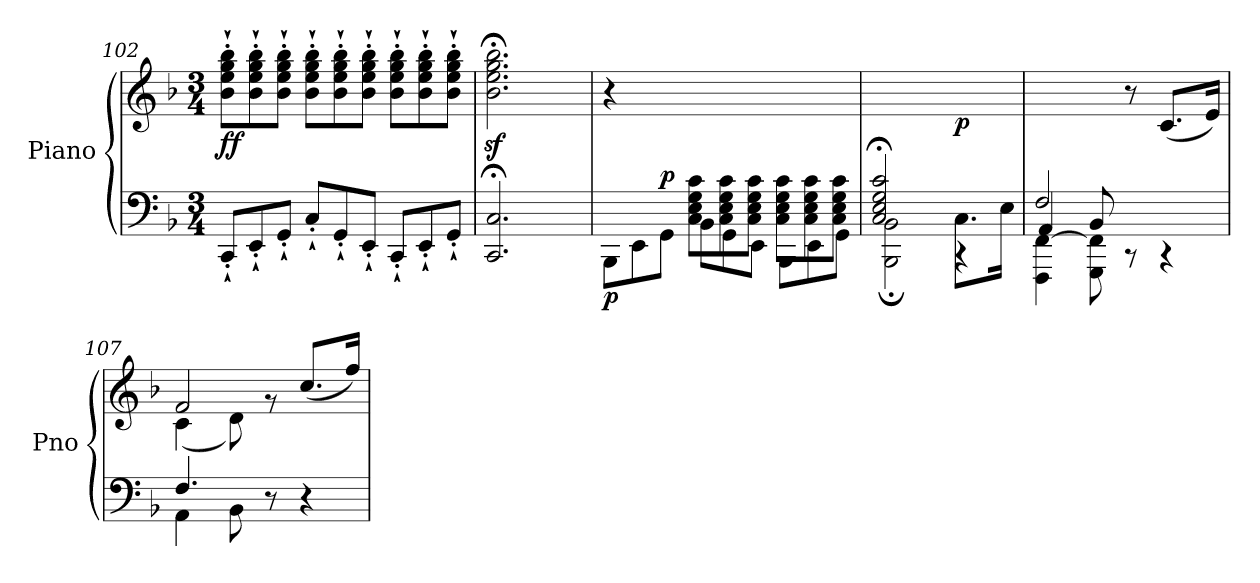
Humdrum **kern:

**kern	**kern	**dynam
*part1	*part1	*part1
*staff2	*staff1	*staff1/2
*I"Piano	*	*
*I'Pno	*	*
!!LO:PB:g=z
*clefF4	*clefG2	*
*k[b-]	*k[b-]	*
*M3/4	*M3/4	*
*Xtuplet	*Xtuplet	*
=102	=102	=102
!	!	!LO:DY:b
12CC`'/L	12b-\`' 12ee\`' 12gg\`' 12bb-\`'L	ff
12EE`'/	12b-\`' 12ee\`' 12gg\`' 12bb-\`'	.
12GG`'/J	12b-\`' 12ee\`' 12gg\`' 12bb-\`'J	.
12C`'/L	12b-\`' 12ee\`' 12gg\`' 12bb-\`'L	.
12GG`'/	12b-\`' 12ee\`' 12gg\`' 12bb-\`'	.
12EE`'/J	12b-\`' 12ee\`' 12gg\`' 12bb-\`'J	.
12CC`'/L	12b-\`' 12ee\`' 12gg\`' 12bb-\`'L	.
12EE`'/	12b-\`' 12ee\`' 12gg\`' 12bb-\`'	.
12GG`'/J	12b-\`' 12ee\`' 12gg\`' 12bb-\`'J	.
=103	=103	=103
2.CC/;< 2.C/;<	2.b-\z<;< 2.ee\z<;< 2.gg\z<;< 2.bb-\z<;<	.
=104	=104	=104
*^	*	*
!	!	!	!LO:DY:b=2
4ryy	12BBB-\L	4r	p
.	12EE\	.	.
!	!	!	!LO:DY:a=2
.	12GG\J	.	p
12C\ 12E\ 12G\ 12c\L	12BB-\L	2ryy	.
12C\ 12E\ 12G\ 12c\	12GG\	.	.
12C\ 12E\ 12G\ 12c\J	12EE\J	.	.
12C\ 12E\ 12G\ 12c\L	12BBB-\L	.	.
12C\ 12E\ 12G\ 12c\	12EE\	.	.
12C\ 12E\ 12G\ 12c\J	12GG\J	.	.
=105	=105	=105	=105
2C/;< 2E/;< 2G/;< 2c/;<	2BBB-\; 2BB-\;	2ryy	.
!	!	!	!LO:DY:b
8.C\L	4rCC	4ryy	p
16E\Jk	.	.	.
=106	=106	=106	=106
*	*^	*^	*
2F/	4AA/	4FFF\ [4FF\	2ryy	4.ryy	.
.	8BB-/	8GGG\ 8FF\]	.	.	.
.	4.ryy	8rCC	.	8r	.
4ryy	.	4rCC	(8.c/L	4ryy	.
.	.	.	16e/Jk)	.	.
*	*v	*v	*	*	*
!!LO:LB:g=z	!!
=107	=107	=107	=107	=107
4.F/	4AA\	2f/	(4c\	.
.	8BB-\	.	8d\)	.
8r	4.ryy	.	8rg	.
4r	.	(>8.cc/L	4ryy	.
.	.	16ff/Jk)	.	.
*v	*v	*	*	*
*	*v	*v	*
=	=	=
*-	*-	*-
